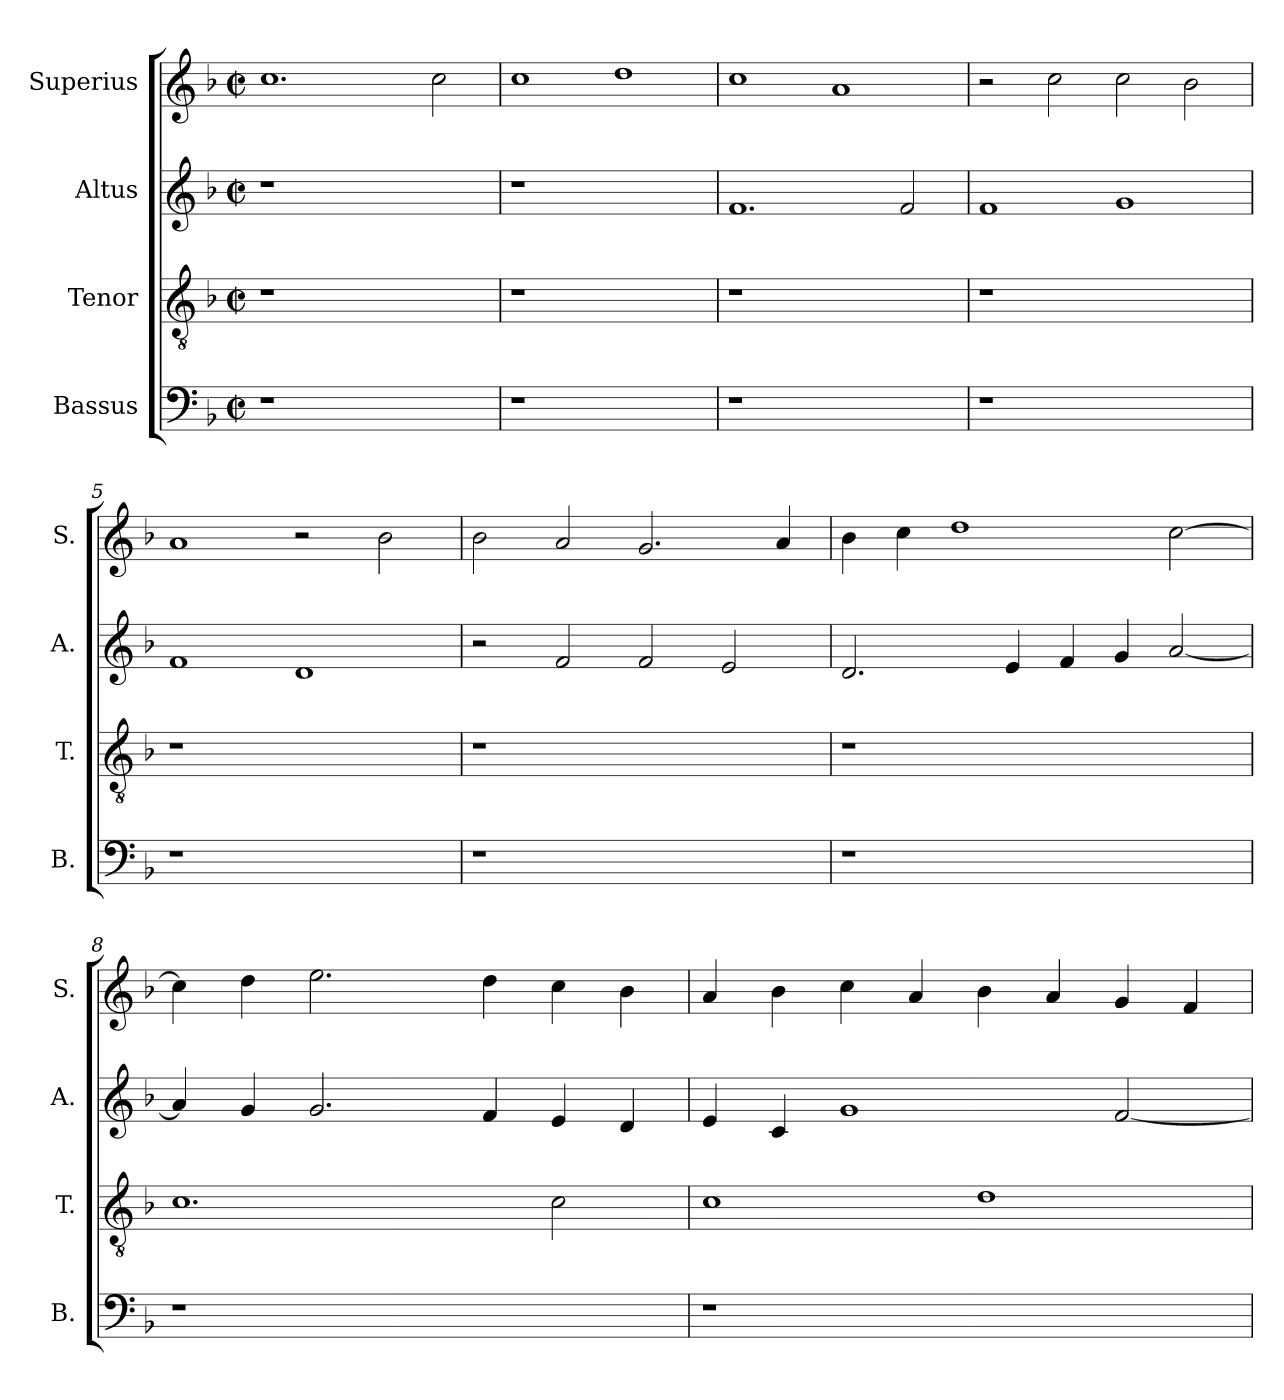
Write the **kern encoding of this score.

**kern	**kern	**kern	**kern
*part4	*part3	*part2	*part1
*staff4	*staff3	*staff2	*staff1
*I"Bassus	*I"Tenor	*I"Altus	*I"Superius
*I'B.	*I'T.	*I'A.	*I'S.
!!LO:PB:g=z
*clefF4	*clefGv2	*clefG2	*clefG2
*	*ITrd7c12	*	*
*k[b-]	*k[b-]	*k[b-]	*k[b-]
*d:	*d:	*d:	*d:
*M2/2	*M2/2	*M2/2	*M2/2
*met(c|)	*met(c|)	*met(c|)	*met(c|)
=1	=1	=1	=1
!LO:N:vis=1	!LO:N:vis=1	!LO:N:vis=1	!
1r	1r	1r	1.cci
1ryy	1ryy	1ryy	.
.	.	.	2cci\
=2	=2	=2	=2
!LO:N:vis=1	!LO:N:vis=1	!LO:N:vis=1	!
1r	1r	1r	1cci
1ryy	1ryy	1ryy	1ddi
=3	=3	=3	=3
!LO:N:vis=1	!LO:N:vis=1	!	!
1r	1r	1.fi	1cci
1ryy	1ryy	.	1ai
.	.	2fi/	.
=4	=4	=4	=4
!LO:N:vis=1	!LO:N:vis=1	!	!
1r	1r	1fi	2r
.	.	.	2cci\
1ryy	1ryy	1gi	2cci\
.	.	.	2b-i\
=5	=5	=5	=5
!LO:N:vis=1	!LO:N:vis=1	!	!
1r	1r	1fi	1ai
1ryy	1ryy	1di	2r
.	.	.	2b-i\
!!LO:LB:g=z
=6	=6	=6	=6
!LO:N:vis=1	!LO:N:vis=1	!	!
1r	1r	2r	2b-i\
.	.	2fi/	2ai/
1ryy	1ryy	2fi/	2.gi/
.	.	2ei/	.
.	.	.	4ai/
=7	=7	=7	=7
!LO:N:vis=1	!LO:N:vis=1	!	!
1r	1r	2.di/	4b-i\
.	.	.	4cci\
.	.	.	1ddi
.	.	4ei/	.
1ryy	1ryy	4fi/	.
.	.	4gi/	.
.	.	[<2ai/	[>2cci\
=8	=8	=8	=8
!LO:N:vis=1	!	!	!
1r	1.Ci	4ai/]	4cci\]
.	.	4gi/	4ddi\
.	.	2.gi/	2.eei\
1ryy	.	.	.
.	.	4fi/	4ddi\
.	2Ci\	4ei/	4cci\
.	.	4di/	4b-i\
=9	=9	=9	=9
!LO:N:vis=1	!	!	!
1r	1Ci	4ei/	4ai/
.	.	4ci/	4b-i\
.	.	1gi	4cci\
.	.	.	4ai/
1ryy	1Di	.	4b-i\
.	.	.	4ai/
.	.	[<2fi/	4gi/
.	.	.	4fi/
=	=	=	=
*-	*-	*-	*-
